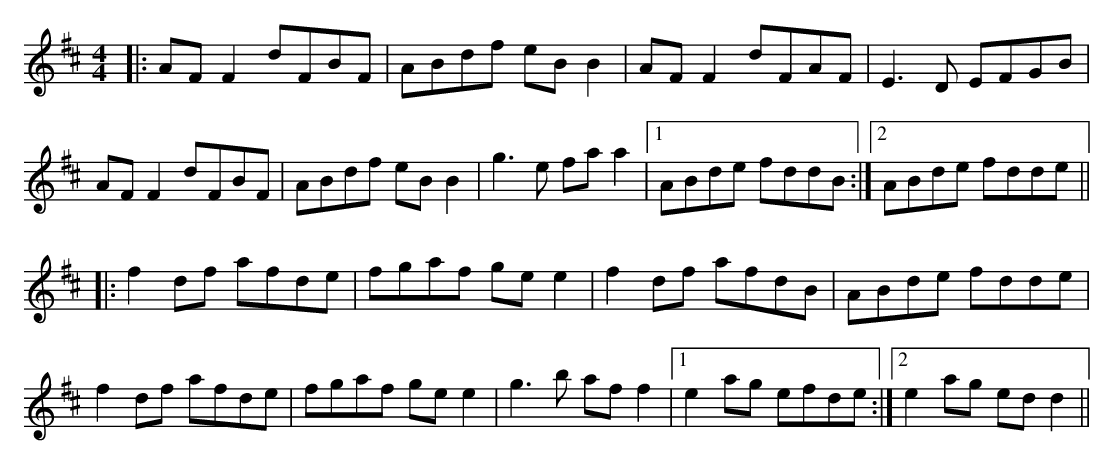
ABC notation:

X:1
M:4/4
K:D
|:AF F2 dFBF|ABdf eB B2|AF F2 dFAF|E3D EFGB|
AF F2 dFBF|ABdf eB B2|g3e fa a2|1 ABde fddB:|2 ABde fdde||
|:f2 df afde|fgaf ge e2|f2 df afdB|ABde fdde|
f2 df afde|fgaf ge e2|g3 b af f2|1 e2 ag efde:|2 e2 ag ed d2||
